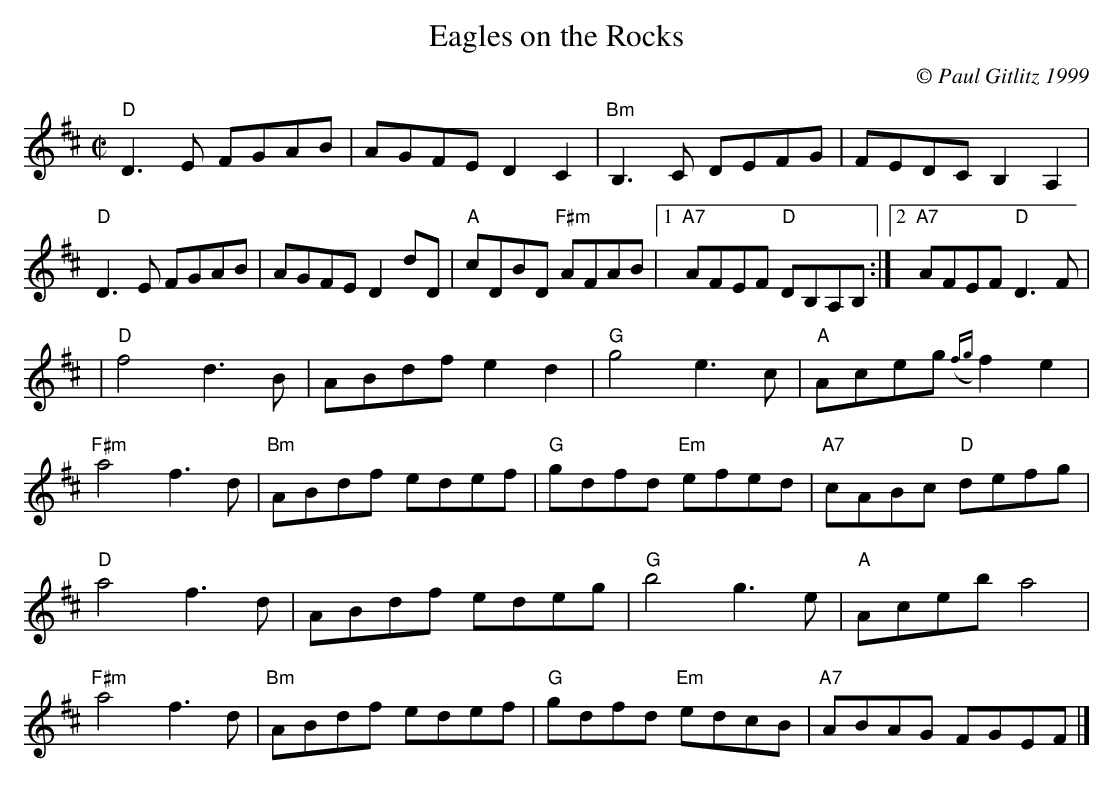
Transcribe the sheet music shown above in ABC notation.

X:1
T:Eagles on the Rocks
M:C|
L:1/8
C:© Paul Gitlitz 1999
K:D
"D"D3E FGAB|AGFE D2C2|"Bm"B,3C DEFG|FEDC B,2A,2|!
"D"D3E FGAB|AGFE D2dD|"A"cDBD "F#m"AFAB|1"A7" AFEF "D"DB,A,B,:|2"A7"AFEF "D"D3F|!
|"D"f4d3B|ABdf e2d2|"G"g4e3c|"A"Aceg({fg}f2)e2|!
"F#m"a4f3d|"Bm"ABdf edef|"G"gdfd "Em"efed|"A7"cABc "D"defg|!
"D"a4f3d|ABdf edeg|"G"b4g3e|"A"Aceba4|!
"F#m"a4f3d|"Bm"ABdf edef|"G"gdfd "Em"edcB|"A7"ABAG FGEF|]
